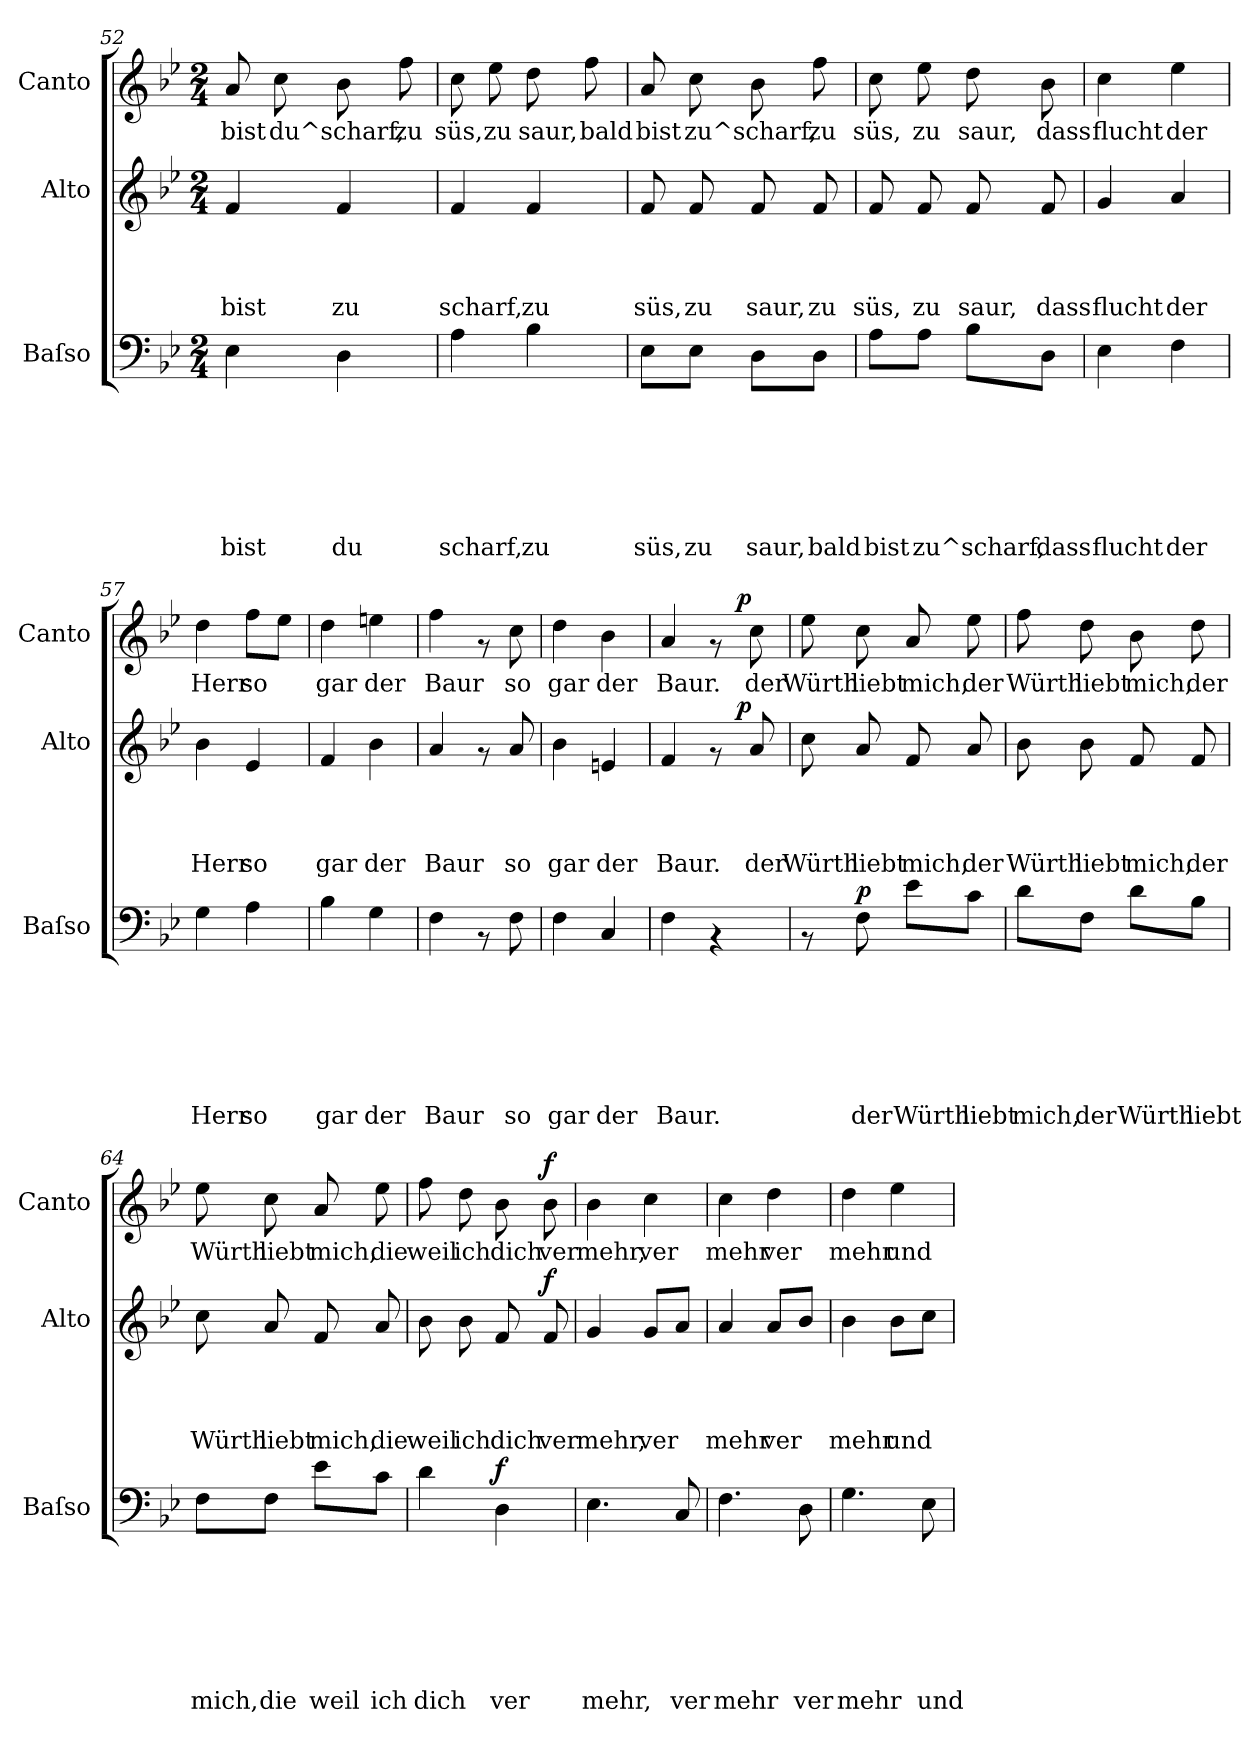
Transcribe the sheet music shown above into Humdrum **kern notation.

**kern	**text	**text	**text	**text	**text	**text	**text	**dynam	**kern	**text	**text	**text	**text	**dynam	**kern	**text	**dynam
*part3	*part3	*part3	*part3	*part3	*part3	*part3	*part3	*part3	*part2	*part2	*part2	*part2	*part2	*part2	*part1	*part1	*part1
*staff3	*staff3	*staff3	*staff3	*staff3	*staff3	*staff3	*staff3	*staff3	*staff2	*staff2	*staff2	*staff2	*staff2	*staff2	*staff1	*staff1	*staff1
*I"Baſso	*	*	*	*	*	*	*	*	*I"Alto	*	*	*	*	*	*I"Canto	*	*
*I'Baſso	*	*	*	*	*	*	*	*	*I'Alto	*	*	*	*	*	*I'Canto	*	*
*clefF4	*	*	*	*	*	*	*	*	*clefG2	*	*	*	*	*	*clefG2	*	*
*k[b-e-]	*	*	*	*	*	*	*	*	*k[b-e-]	*	*	*	*	*	*k[b-e-]	*	*
*B-:	*	*	*	*	*	*	*	*	*B-:	*	*	*	*	*	*B-:	*	*
*M2/4	*	*	*	*	*	*	*	*	*M2/4	*	*	*	*	*	*M2/4	*	*
=52	=52	=52	=52	=52	=52	=52	=52	=52	=52	=52	=52	=52	=52	=52	=52	=52	=52
!	!	!	!	!	!	!	!LO:LY:b	!	!	!	!	!	!LO:LY:b	!	!	!LO:LY:b	!
4E-\	.	.	.	.	.	.	bist	.	4f/	.	.	.	bist	.	8a/	bist	.
!	!	!	!	!	!	!	!	!	!	!	!	!	!	!	!	!LO:LY:b	!
.	.	.	.	.	.	.	.	.	.	.	.	.	.	.	8cc\	du^scharf,	.
!	!	!	!	!	!	!	!LO:LY:b	!	!	!	!	!	!LO:LY:b	!	!	!	!
4D\	.	.	.	.	.	.	du	.	4f/	.	.	.	zu	.	8b-\	.	.
!	!	!	!	!	!	!	!	!	!	!	!	!	!	!	!	!LO:LY:b	!
.	.	.	.	.	.	.	.	.	.	.	.	.	.	.	8ff\	zu	.
=53	=53	=53	=53	=53	=53	=53	=53	=53	=53	=53	=53	=53	=53	=53	=53	=53	=53
!	!	!	!	!	!	!	!LO:LY:b	!	!	!	!	!	!LO:LY:b	!	!	!LO:LY:b	!
4A\	.	.	.	.	.	.	scharf,	.	4f/	.	.	.	scharf,	.	8cc\	süs,	.
!	!	!	!	!	!	!	!	!	!	!	!	!	!	!	!	!LO:LY:b	!
.	.	.	.	.	.	.	.	.	.	.	.	.	.	.	8ee-\	zu	.
!	!	!	!	!	!	!	!LO:LY:b	!	!	!	!	!	!LO:LY:b	!	!	!LO:LY:b	!
4B-\	.	.	.	.	.	.	zu	.	4f/	.	.	.	zu	.	8dd\	saur,	.
!	!	!	!	!	!	!	!	!	!	!	!	!	!	!	!	!LO:LY:b	!
.	.	.	.	.	.	.	.	.	.	.	.	.	.	.	8ff\	bald	.
=54	=54	=54	=54	=54	=54	=54	=54	=54	=54	=54	=54	=54	=54	=54	=54	=54	=54
!	!	!	!	!	!	!	!LO:LY:b	!	!	!	!	!	!LO:LY:b	!	!	!LO:LY:b	!
8E-\L	.	.	.	.	.	.	süs,	.	8f/	.	.	.	süs,	.	8a/	bist	.
!	!	!	!	!	!	!	!LO:LY:b	!	!	!	!	!	!LO:LY:b	!	!	!LO:LY:b	!
8E-\J	.	.	.	.	.	.	zu	.	8f/	.	.	.	zu	.	8cc\	zu^scharf,	.
!	!	!	!	!	!	!	!LO:LY:b	!	!	!	!	!	!LO:LY:b	!	!	!	!
8D\L	.	.	.	.	.	.	saur,	.	8f/	.	.	.	saur,	.	8b-\	.	.
!	!	!	!	!	!	!	!LO:LY:b	!	!	!	!	!	!LO:LY:b	!	!	!LO:LY:b	!
8D\J	.	.	.	.	.	.	bald	.	8f/	.	.	.	zu	.	8ff\	zu	.
=55	=55	=55	=55	=55	=55	=55	=55	=55	=55	=55	=55	=55	=55	=55	=55	=55	=55
!	!	!	!	!	!	!	!LO:LY:b	!	!	!	!	!	!LO:LY:b	!	!	!LO:LY:b	!
8A\L	.	.	.	.	.	.	bist	.	8f/	.	.	.	süs,	.	8cc\	süs,	.
!	!	!	!	!	!	!	!LO:LY:b	!	!	!	!	!	!LO:LY:b	!	!	!LO:LY:b	!
8A\J	.	.	.	.	.	.	zu^scharf,	.	8f/	.	.	.	zu	.	8ee-\	zu	.
!	!	!	!	!	!	!	!	!	!	!	!	!	!LO:LY:b	!	!	!LO:LY:b	!
8B-\L	.	.	.	.	.	.	.	.	8f/	.	.	.	saur,	.	8dd\	saur,	.
!	!	!	!	!	!	!	!LO:LY:b	!	!	!	!	!	!LO:LY:b	!	!	!LO:LY:b	!
8D\J	.	.	.	.	.	.	dass	.	8f/	.	.	.	dass	.	8b-\	dass	.
!!LO:LB:g=z
=56	=56	=56	=56	=56	=56	=56	=56	=56	=56	=56	=56	=56	=56	=56	=56	=56	=56
!	!	!	!	!	!	!	!LO:LY:b	!	!	!	!	!	!LO:LY:b	!	!	!LO:LY:b	!
4E-\	.	.	.	.	.	.	flucht	.	4g/	.	.	.	flucht	.	4cc\	flucht	.
!	!	!	!	!	!	!	!LO:LY:b	!	!	!	!	!	!LO:LY:b	!	!	!LO:LY:b	!
4F\	.	.	.	.	.	.	der	.	4a/	.	.	.	der	.	4ee-\	der	.
=57	=57	=57	=57	=57	=57	=57	=57	=57	=57	=57	=57	=57	=57	=57	=57	=57	=57
!	!	!	!	!	!	!	!LO:LY:b	!	!	!	!	!	!LO:LY:b	!	!	!LO:LY:b	!
4G\	.	.	.	.	.	.	Herr	.	4b-\	.	.	.	Herr	.	4dd\	Herr	.
!	!	!	!	!	!	!	!LO:LY:b	!	!	!	!	!	!LO:LY:b	!	!	!LO:LY:b	!
4A\	.	.	.	.	.	.	so	.	4e-/	.	.	.	so	.	8ff\L	so	.
.	.	.	.	.	.	.	.	.	.	.	.	.	.	.	8ee-\J	.	.
=58	=58	=58	=58	=58	=58	=58	=58	=58	=58	=58	=58	=58	=58	=58	=58	=58	=58
!	!	!	!	!	!	!	!LO:LY:b	!	!	!	!	!	!LO:LY:b	!	!	!LO:LY:b	!
4B-\	.	.	.	.	.	.	gar	.	4f/	.	.	.	gar	.	4dd\	gar	.
!	!	!	!	!	!	!	!LO:LY:b	!	!	!	!	!	!LO:LY:b	!	!	!LO:LY:b	!
4G\	.	.	.	.	.	.	der	.	4b-\	.	.	.	der	.	4een\	der	.
=59	=59	=59	=59	=59	=59	=59	=59	=59	=59	=59	=59	=59	=59	=59	=59	=59	=59
!	!	!	!	!	!	!	!LO:LY:b	!	!	!	!	!	!LO:LY:b	!	!	!LO:LY:b	!
4F\	.	.	.	.	.	.	Baur	.	4a/	.	.	.	Baur	.	4ff\	Baur	.
8rAA	.	.	.	.	.	.	.	.	8rf	.	.	.	.	.	8rf	.	.
!	!	!	!	!	!	!	!LO:LY:b	!	!	!	!	!	!LO:LY:b	!	!	!LO:LY:b	!
8F\	.	.	.	.	.	.	so	.	8a/	.	.	.	so	.	8cc\	so	.
=60	=60	=60	=60	=60	=60	=60	=60	=60	=60	=60	=60	=60	=60	=60	=60	=60	=60
!	!	!	!	!	!	!	!LO:LY:b	!	!	!	!	!	!LO:LY:b	!	!	!LO:LY:b	!
4F\	.	.	.	.	.	.	gar	.	4b-\	.	.	.	gar	.	4dd\	gar	.
!	!	!	!	!	!	!	!LO:LY:b	!	!	!	!	!	!LO:LY:b	!	!	!LO:LY:b	!
4C/	.	.	.	.	.	.	der	.	4en/	.	.	.	der	.	4b-\	der	.
=61	=61	=61	=61	=61	=61	=61	=61	=61	=61	=61	=61	=61	=61	=61	=61	=61	=61
!	!	!	!	!	!	!	!LO:LY:b	!	!	!	!	!	!LO:LY:b	!	!	!LO:LY:b	!
*	*	*	*	*	*	*	*	*	*^	*	*	*	*	*	*^	*	*
4F\	.	.	.	.	.	.	Baur.	.	4f/	4ryy	.	.	.	Baur.	.	4a/	4ryy	Baur.	.
4rAA	.	.	.	.	.	.	.	.	8rf	16.ryy	.	.	.	.	.	8rf	16.ryy	.	.
!	!	!	!	!	!	!	!	!	!	!	!	!	!	!	!LO:DY:a	!	!	!	!LO:DY:a
.	.	.	.	.	.	.	.	.	.	8ryy	.	.	.	.	p	.	8ryy	.	p
!	!	!	!	!	!	!	!	!	!	!	!	!	!	!LO:LY:b	!	!	!	!LO:LY:b	!
.	.	.	.	.	.	.	.	.	8a/	.	.	.	.	der	.	8cc\	.	der	.
.	.	.	.	.	.	.	.	.	.	32ryy	.	.	.	.	.	.	32ryy	.	.
=62	=62	=62	=62	=62	=62	=62	=62	=62	=62	=62	=62	=62	=62	=62	=62	=62	=62	=62	=62
!	!	!	!	!	!	!	!	!	!	!	!	!	!	!LO:LY:b	!	!	!	!LO:LY:b	!
*	*	*	*	*	*	*	*	*	*v	*v	*	*	*	*	*	*	*	*	*
*	*	*	*	*	*	*	*	*	*	*	*	*	*	*	*v	*v	*	*
8rAA	.	.	.	.	.	.	.	.	8cc\	.	.	.	Würth	.	8ee-\	Würth	.
!	!	!	!	!	!	!	!LO:LY:b	!LO:DY:a	!	!	!	!	!LO:LY:b	!	!	!LO:LY:b	!
8F\	.	.	.	.	.	.	der	p	8a/	.	.	.	liebt	.	8cc\	liebt	.
!	!	!	!	!	!	!	!LO:LY:b	!	!	!	!	!	!LO:LY:b	!	!	!LO:LY:b	!
8e-\L	.	.	.	.	.	.	Würth	.	8f/	.	.	.	mich,	.	8a/	mich,	.
!	!	!	!	!	!	!	!LO:LY:b	!	!	!	!	!	!LO:LY:b	!	!	!LO:LY:b	!
8c\J	.	.	.	.	.	.	liebt	.	8a/	.	.	.	der	.	8ee-\	der	.
!!LO:LB:g=z
=63	=63	=63	=63	=63	=63	=63	=63	=63	=63	=63	=63	=63	=63	=63	=63	=63	=63
!	!	!	!	!	!	!	!LO:LY:b	!	!	!	!	!	!LO:LY:b	!	!	!LO:LY:b	!
8d\L	.	.	.	.	.	.	mich,	.	8b-\	.	.	.	Würth	.	8ff\	Würth	.
!	!	!	!	!	!	!	!LO:LY:b	!	!	!	!	!	!LO:LY:b	!	!	!LO:LY:b	!
8F\J	.	.	.	.	.	.	der	.	8b-\	.	.	.	liebt	.	8dd\	liebt	.
!	!	!	!	!	!	!	!LO:LY:b	!	!	!	!	!	!LO:LY:b	!	!	!LO:LY:b	!
8d\L	.	.	.	.	.	.	Würth	.	8f/	.	.	.	mich,	.	8b-\	mich,	.
!	!	!	!	!	!	!	!LO:LY:b	!	!	!	!	!	!LO:LY:b	!	!	!LO:LY:b	!
8B-\J	.	.	.	.	.	.	liebt	.	8f/	.	.	.	der	.	8dd\	der	.
=64	=64	=64	=64	=64	=64	=64	=64	=64	=64	=64	=64	=64	=64	=64	=64	=64	=64
!	!	!	!	!	!	!	!LO:LY:b	!	!	!	!	!	!LO:LY:b	!	!	!LO:LY:b	!
8F\L	.	.	.	.	.	.	mich,	.	8cc\	.	.	.	Würth	.	8ee-\	Würth	.
!	!	!	!	!	!	!	!LO:LY:b	!	!	!	!	!	!LO:LY:b	!	!	!LO:LY:b	!
8F\J	.	.	.	.	.	.	die	.	8a/	.	.	.	liebt	.	8cc\	liebt	.
!	!	!	!	!	!	!	!LO:LY:b	!	!	!	!	!	!LO:LY:b	!	!	!LO:LY:b	!
8e-\L	.	.	.	.	.	.	weil	.	8f/	.	.	.	mich,	.	8a/	mich,	.
!	!	!	!	!	!	!	!LO:LY:b	!	!	!	!	!	!LO:LY:b	!	!	!LO:LY:b	!
8c\J	.	.	.	.	.	.	ich	.	8a/	.	.	.	die	.	8ee-\	die	.
=65	=65	=65	=65	=65	=65	=65	=65	=65	=65	=65	=65	=65	=65	=65	=65	=65	=65
!	!	!	!	!	!	!	!LO:LY:b	!	!	!	!	!	!LO:LY:b	!	!	!LO:LY:b	!
4d\	.	.	.	.	.	.	dich	.	8b-\	.	.	.	weil	.	8ff\	weil	.
!	!	!	!	!	!	!	!	!	!	!	!	!	!LO:LY:b	!	!	!LO:LY:b	!
.	.	.	.	.	.	.	.	.	8b-\	.	.	.	ich	.	8dd\	ich	.
!	!	!	!	!	!	!	!LO:LY:b	!LO:DY:a	!	!	!	!	!LO:LY:b	!	!	!LO:LY:b	!
4D\	.	.	.	.	.	.	ver	f	8f/	.	.	.	dich	.	8b-\	dich	.
!	!	!	!	!	!	!	!	!	!	!	!	!	!LO:LY:b	!LO:DY:a	!	!LO:LY:b	!LO:DY:a
.	.	.	.	.	.	.	.	.	8f/	.	.	.	ver	f	8b-\	ver	f
=66	=66	=66	=66	=66	=66	=66	=66	=66	=66	=66	=66	=66	=66	=66	=66	=66	=66
!	!	!	!	!	!	!	!LO:LY:b	!	!	!	!	!	!LO:LY:b	!	!	!LO:LY:b	!
4.E-\	.	.	.	.	.	.	mehr,	.	4g/	.	.	.	mehr,	.	4b-\	mehr,	.
!	!	!	!	!	!	!	!	!	!	!	!	!	!LO:LY:b	!	!	!LO:LY:b	!
.	.	.	.	.	.	.	.	.	8g/L	.	.	.	ver	.	4cc\	ver	.
!	!	!	!	!	!	!	!LO:LY:b	!	!	!	!	!	!	!	!	!	!
8C/	.	.	.	.	.	.	ver	.	8a/J	.	.	.	.	.	.	.	.
=67	=67	=67	=67	=67	=67	=67	=67	=67	=67	=67	=67	=67	=67	=67	=67	=67	=67
!	!	!	!	!	!	!	!LO:LY:b	!	!	!	!	!	!LO:LY:b	!	!	!LO:LY:b	!
4.F\	.	.	.	.	.	.	mehr	.	4a/	.	.	.	mehr	.	4cc\	mehr	.
!	!	!	!	!	!	!	!	!	!	!	!	!	!LO:LY:b	!	!	!LO:LY:b	!
.	.	.	.	.	.	.	.	.	8a/L	.	.	.	ver	.	4dd\	ver	.
!	!	!	!	!	!	!	!LO:LY:b	!	!	!	!	!	!	!	!	!	!
8D\	.	.	.	.	.	.	ver	.	8b-/J	.	.	.	.	.	.	.	.
!!LO:PB:g=z
=68	=68	=68	=68	=68	=68	=68	=68	=68	=68	=68	=68	=68	=68	=68	=68	=68	=68
!	!	!	!	!	!	!	!LO:LY:b	!	!	!	!	!	!LO:LY:b	!	!	!LO:LY:b	!
4.G\	.	.	.	.	.	.	mehr	.	4b-\	.	.	.	mehr	.	4dd\	mehr	.
!	!	!	!	!	!	!	!	!	!	!	!	!	!LO:LY:b	!	!	!LO:LY:b	!
.	.	.	.	.	.	.	.	.	8b-\L	.	.	.	und	.	4ee-\	und	.
!	!	!	!	!	!	!	!LO:LY:b	!	!	!	!	!	!	!	!	!	!
8E-\	.	.	.	.	.	.	und	.	8cc\J	.	.	.	.	.	.	.	.
=	=	=	=	=	=	=	=	=	=	=	=	=	=	=	=	=	=
*-	*-	*-	*-	*-	*-	*-	*-	*-	*-	*-	*-	*-	*-	*-	*-	*-	*-
